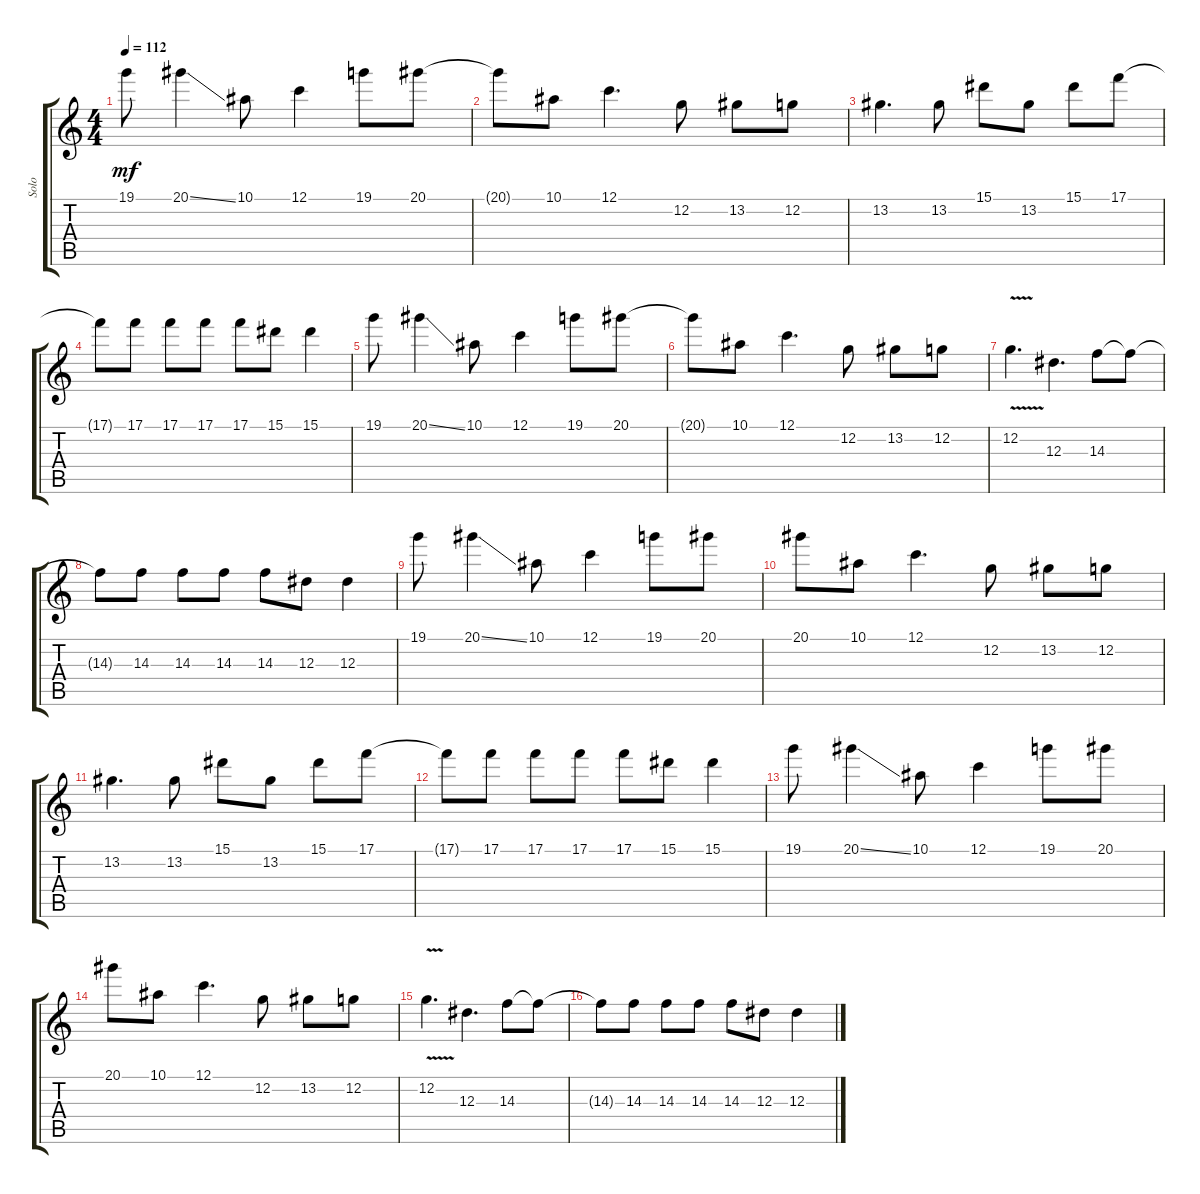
\track ("Solo" "Solo") {instrument electricguitarclean}
\staff {score tabs}
\tuning (C4 G3 Eb3 Bb2 F2 Bb2) {hide}
\ts (4 4)
\tempo 112
\clef g2
\ks c
19.1.8{dy mf} 20.1{ss}.4 10.1.8 12.1.4 19.1.8 20.1.8 |
20.1{t}.8 10.1.8 12.1.4{d} 12.2.8 13.2.8 12.2.8 |
13.2.4{d} 13.2.8 15.1.8 13.2.8 15.1.8 17.1.8 |
17.1{t}.8 17.1.8 17.1.8 17.1.8 17.1.8 15.1.8 15.1.4 |
19.1.8 20.1{ss}.4 10.1.8 12.1.4 19.1.8 20.1.8 |
20.1{t}.8 10.1.8 12.1.4{d} 12.2.8 13.2.8 12.2.8 |
12.2{v}.4{d} 12.3.4{d} 14.3.8 14.3{t}.8 |
14.3{t}.8 14.3.8 14.3.8 14.3.8 14.3.8 12.3.8 12.3.4 |
19.1.8 20.1{ss}.4 10.1.8 12.1.4 19.1.8 20.1.8 |
20.1.8 10.1.8 12.1.4{d} 12.2.8 13.2.8 12.2.8 |
13.2.4{d} 13.2.8 15.1.8 13.2.8 15.1.8 17.1.8 |
17.1{t}.8 17.1.8 17.1.8 17.1.8 17.1.8 15.1.8 15.1.4 |
19.1.8 20.1{ss}.4 10.1.8 12.1.4 19.1.8 20.1.8 |
20.1.8 10.1.8 12.1.4{d} 12.2.8 13.2.8 12.2.8 |
12.2{v}.4{d} 12.3.4{d} 14.3.8 14.3{t}.8 |
14.3{t}.8 14.3.8 14.3.8 14.3.8 14.3.8 12.3.8 12.3.4
